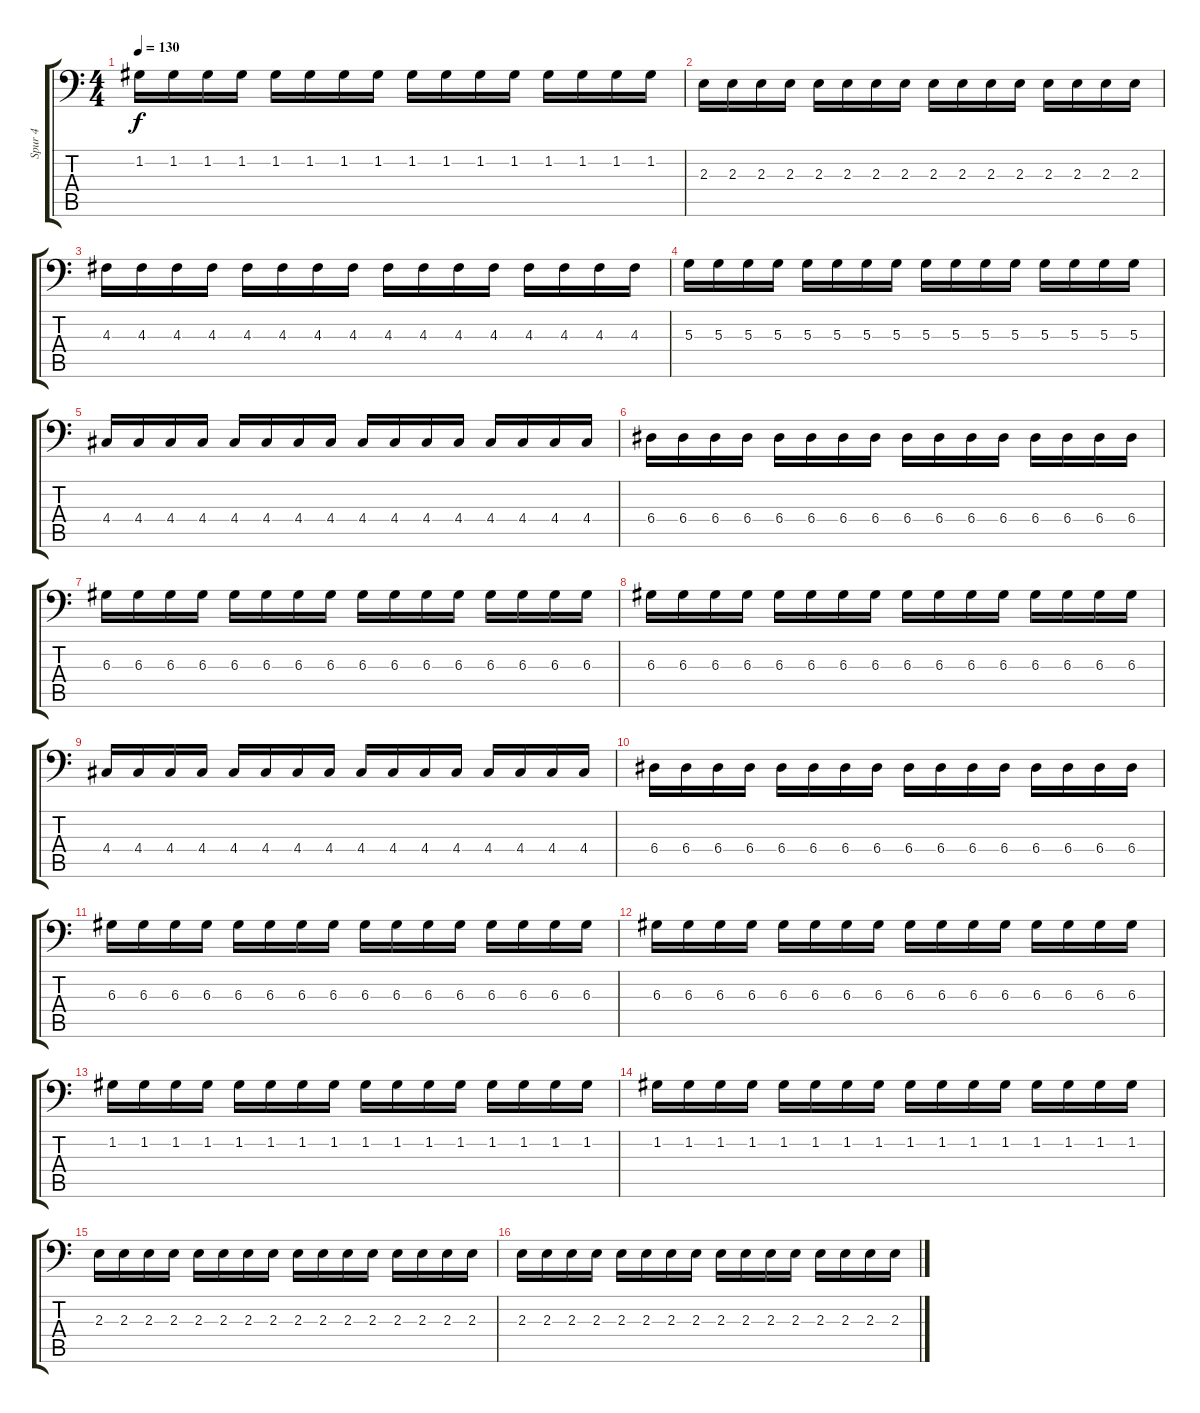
\track ("Spur 4" "Spur 4") {instrument electricbassfinger}
\staff {score tabs}
\tuning (C3 G2 D2 A1 E1 B0) {hide}
\ts (4 4)
\tempo 130
\clef f4
\ks c
1.2.16{dy f} 1.2.16 1.2.16 1.2.16 1.2.16 1.2.16 1.2.16 1.2.16 1.2.16 1.2.16 1.2.16 1.2.16 1.2.16 1.2.16 1.2.16 1.2.16 |
2.3.16 2.3.16 2.3.16 2.3.16 2.3.16 2.3.16 2.3.16 2.3.16 2.3.16 2.3.16 2.3.16 2.3.16 2.3.16 2.3.16 2.3.16 2.3.16 |
4.3.16 4.3.16 4.3.16 4.3.16 4.3.16 4.3.16 4.3.16 4.3.16 4.3.16 4.3.16 4.3.16 4.3.16 4.3.16 4.3.16 4.3.16 4.3.16 |
5.3.16 5.3.16 5.3.16 5.3.16 5.3.16 5.3.16 5.3.16 5.3.16 5.3.16 5.3.16 5.3.16 5.3.16 5.3.16 5.3.16 5.3.16 5.3.16 |
4.4.16 4.4.16 4.4.16 4.4.16 4.4.16 4.4.16 4.4.16 4.4.16 4.4.16 4.4.16 4.4.16 4.4.16 4.4.16 4.4.16 4.4.16 4.4.16 |
6.4.16 6.4.16 6.4.16 6.4.16 6.4.16 6.4.16 6.4.16 6.4.16 6.4.16 6.4.16 6.4.16 6.4.16 6.4.16 6.4.16 6.4.16 6.4.16 |
6.3.16 6.3.16 6.3.16 6.3.16 6.3.16 6.3.16 6.3.16 6.3.16 6.3.16 6.3.16 6.3.16 6.3.16 6.3.16 6.3.16 6.3.16 6.3.16 |
6.3.16 6.3.16 6.3.16 6.3.16 6.3.16 6.3.16 6.3.16 6.3.16 6.3.16 6.3.16 6.3.16 6.3.16 6.3.16 6.3.16 6.3.16 6.3.16 |
4.4.16 4.4.16 4.4.16 4.4.16 4.4.16 4.4.16 4.4.16 4.4.16 4.4.16 4.4.16 4.4.16 4.4.16 4.4.16 4.4.16 4.4.16 4.4.16 |
6.4.16 6.4.16 6.4.16 6.4.16 6.4.16 6.4.16 6.4.16 6.4.16 6.4.16 6.4.16 6.4.16 6.4.16 6.4.16 6.4.16 6.4.16 6.4.16 |
6.3.16 6.3.16 6.3.16 6.3.16 6.3.16 6.3.16 6.3.16 6.3.16 6.3.16 6.3.16 6.3.16 6.3.16 6.3.16 6.3.16 6.3.16 6.3.16 |
6.3.16 6.3.16 6.3.16 6.3.16 6.3.16 6.3.16 6.3.16 6.3.16 6.3.16 6.3.16 6.3.16 6.3.16 6.3.16 6.3.16 6.3.16 6.3.16 |
1.2.16 1.2.16 1.2.16 1.2.16 1.2.16 1.2.16 1.2.16 1.2.16 1.2.16 1.2.16 1.2.16 1.2.16 1.2.16 1.2.16 1.2.16 1.2.16 |
1.2.16 1.2.16 1.2.16 1.2.16 1.2.16 1.2.16 1.2.16 1.2.16 1.2.16 1.2.16 1.2.16 1.2.16 1.2.16 1.2.16 1.2.16 1.2.16 |
2.3.16 2.3.16 2.3.16 2.3.16 2.3.16 2.3.16 2.3.16 2.3.16 2.3.16 2.3.16 2.3.16 2.3.16 2.3.16 2.3.16 2.3.16 2.3.16 |
2.3.16 2.3.16 2.3.16 2.3.16 2.3.16 2.3.16 2.3.16 2.3.16 2.3.16 2.3.16 2.3.16 2.3.16 2.3.16 2.3.16 2.3.16 2.3.16
